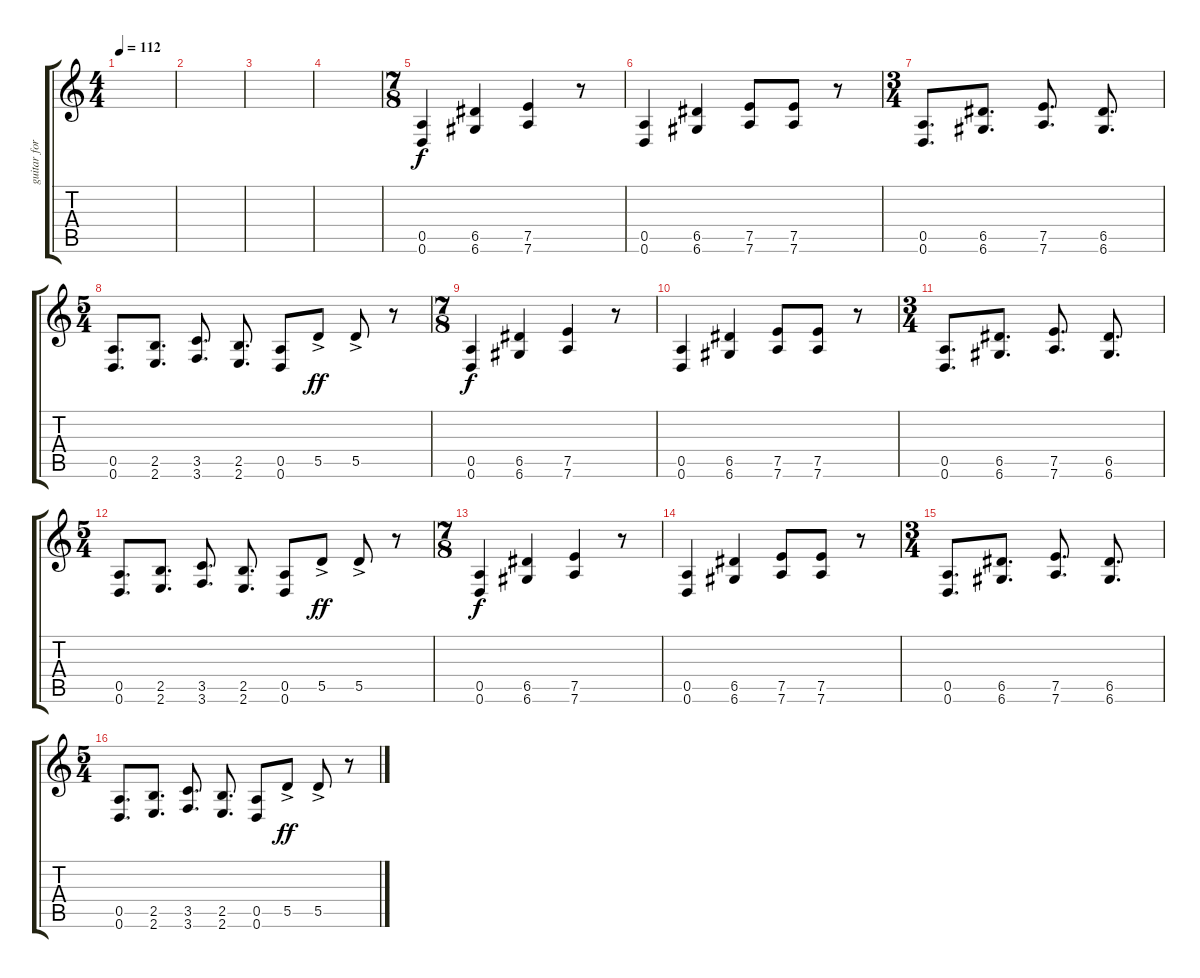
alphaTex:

\track ("guitar for more heaviness" "guitar for") {instrument distortionguitar}
\staff {score tabs}
\tuning (E4 B3 G3 D3 A2 D2) {hide}
\ts (4 4)
\tempo 112
\clef g2
\ks c
|
|
|
|
\ts (7 8)
(0.5 0.6).4{dy f} (6.5 6.6).4 (7.5 7.6).4 r.8 |
(0.5 0.6).4 (6.5 6.6).4 (7.5 7.6).8 (7.5 7.6).8 r.8 |
\ts (3 4)
(0.5 0.6).8{d} (6.5 6.6).8{d} (7.5 7.6).8{d} (6.5 6.6).8{d} |
\ts (5 4)
(0.5 0.6).8{d} (2.5 2.6).8{d} (3.5 3.6).8{d} (2.5 2.6).8{d} (0.5 0.6).8 5.5{ac}.8{dy ff} 5.5{ac}.8 r.8 |
\ts (7 8)
(0.5 0.6).4{dy f} (6.5 6.6).4 (7.5 7.6).4 r.8 |
(0.5 0.6).4 (6.5 6.6).4 (7.5 7.6).8 (7.5 7.6).8 r.8 |
\ts (3 4)
(0.5 0.6).8{d} (6.5 6.6).8{d} (7.5 7.6).8{d} (6.5 6.6).8{d} |
\ts (5 4)
(0.5 0.6).8{d} (2.5 2.6).8{d} (3.5 3.6).8{d} (2.5 2.6).8{d} (0.5 0.6).8 5.5{ac}.8{dy ff} 5.5{ac}.8 r.8 |
\ts (7 8)
(0.5 0.6).4{dy f} (6.5 6.6).4 (7.5 7.6).4 r.8 |
(0.5 0.6).4 (6.5 6.6).4 (7.5 7.6).8 (7.5 7.6).8 r.8 |
\ts (3 4)
(0.5 0.6).8{d} (6.5 6.6).8{d} (7.5 7.6).8{d} (6.5 6.6).8{d} |
\ts (5 4)
(0.5 0.6).8{d} (2.5 2.6).8{d} (3.5 3.6).8{d} (2.5 2.6).8{d} (0.5 0.6).8 5.5{ac}.8{dy ff} 5.5{ac}.8 r.8
